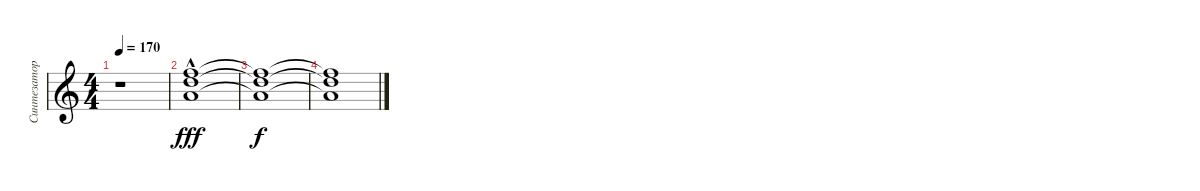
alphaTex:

\track ("Синтезатор Rechst " "Синтезатор") {instrument stringensemble1}
\staff {score}
\tuning (E4 B3 G3 D3 A2 E2 B1) {hide}
\ts (4 4)
\tempo 170
\clef g2
\ks c
r.1{dy fff} |
(13.1{hac} 15.2{hac} 14.3{hac}).1 |
(13.1{t} 15.2{t} 14.3{t}).1{dy f} |
(13.1{t} 15.2{t} 14.3{t}).1
